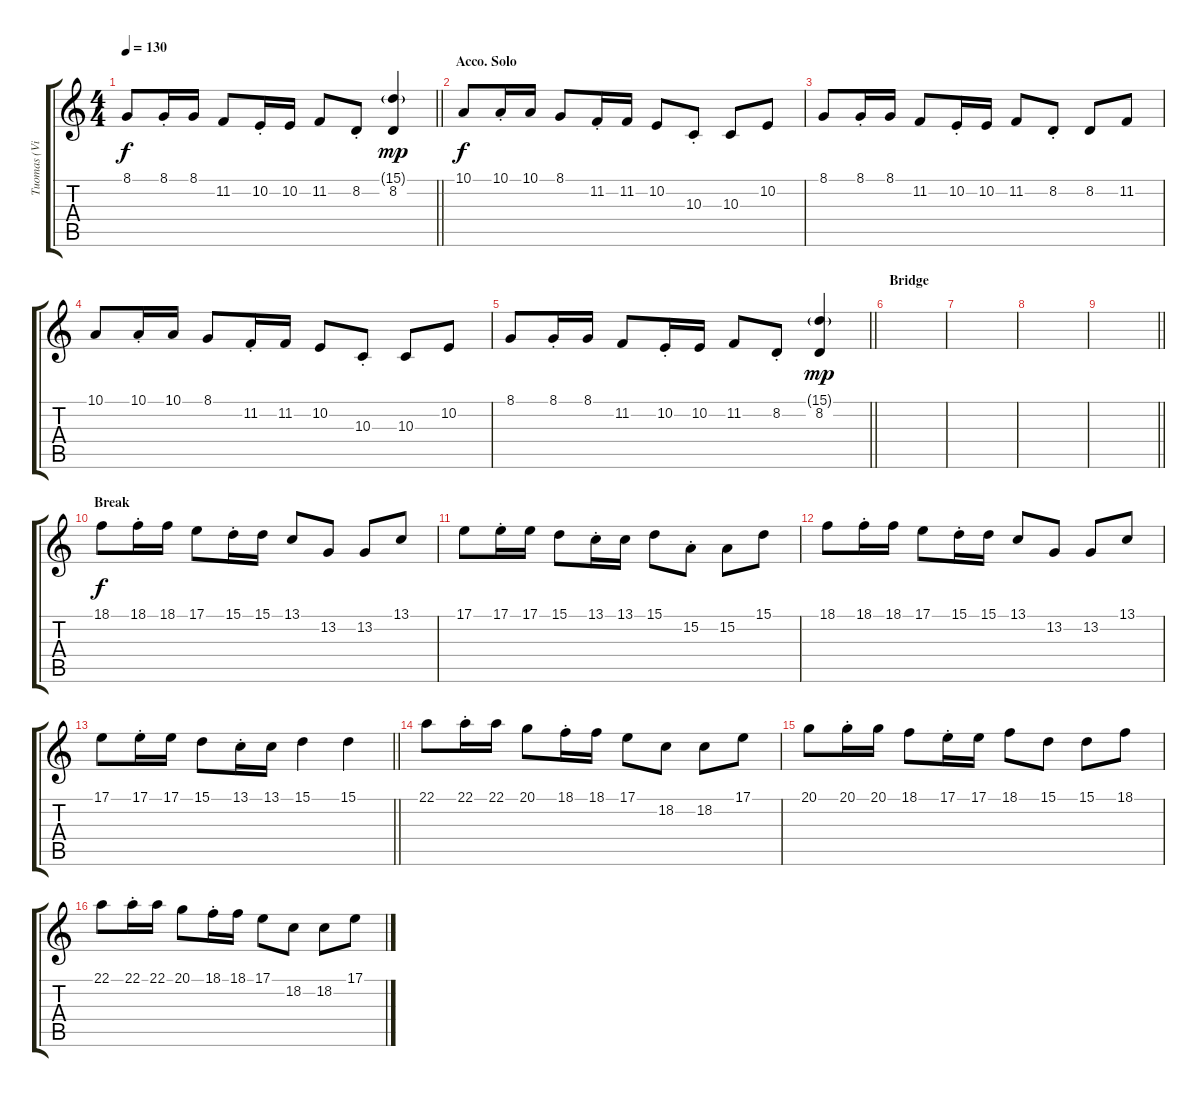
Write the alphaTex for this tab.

\track ("Tuomas (Violin)" "Tuomas (Vi") {instrument violin}
\staff {score tabs}
\tuning (B3 Gb3 D3 A2 E2 B1) {hide}
\ts (4 4)
\tempo 130
\clef g2
\barLineRight lightlight
\ks c
8.1.8{dy f} 8.1{st}.16 8.1.16 11.2.8 10.2{st}.16 10.2.16 11.2.8 8.2{st}.8 (15.1{g} 8.2).4{dy mp} |
\section ("" "Acco. Solo")
10.1.8{dy f} 10.1{st}.16 10.1.16 8.1.8 11.2{st}.16 11.2.16 10.2.8 10.3{st}.8 10.3.8 10.2.8 |
8.1.8 8.1{st}.16 8.1.16 11.2.8 10.2{st}.16 10.2.16 11.2.8 8.2{st}.8 8.2.8 11.2.8 |
10.1.8 10.1{st}.16 10.1.16 8.1.8 11.2{st}.16 11.2.16 10.2.8 10.3{st}.8 10.3.8 10.2.8 |
\barLineRight lightlight
8.1.8 8.1{st}.16 8.1.16 11.2.8 10.2{st}.16 10.2.16 11.2.8 8.2{st}.8 (15.1{g} 8.2).4{dy mp} |
\section ("" "Bridge")
|
|
|
\barLineRight lightlight
|
\section ("" "Break")
18.1.8{dy f} 18.1{st}.16 18.1.16 17.1.8 15.1{st}.16 15.1.16 13.1.8 13.2.8 13.2.8 13.1.8 |
17.1.8 17.1{st}.16 17.1.16 15.1.8 13.1{st}.16 13.1.16 15.1.8 15.2{st}.8 15.2.8 15.1.8 |
18.1.8 18.1{st}.16 18.1.16 17.1.8 15.1{st}.16 15.1.16 13.1.8 13.2.8 13.2.8 13.1.8 |
\barLineRight lightlight
17.1.8 17.1{st}.16 17.1.16 15.1.8 13.1{st}.16 13.1.16 15.1.4 15.1.4 |
\section ("" "")
22.1.8 22.1{st}.16 22.1.16 20.1.8 18.1{st}.16 18.1.16 17.1.8 18.2.8 18.2.8 17.1.8 |
20.1.8 20.1{st}.16 20.1.16 18.1.8 17.1{st}.16 17.1.16 18.1.8 15.1.8 15.1.8 18.1.8 |
22.1.8 22.1{st}.16 22.1.16 20.1.8 18.1{st}.16 18.1.16 17.1.8 18.2.8 18.2.8 17.1.8
